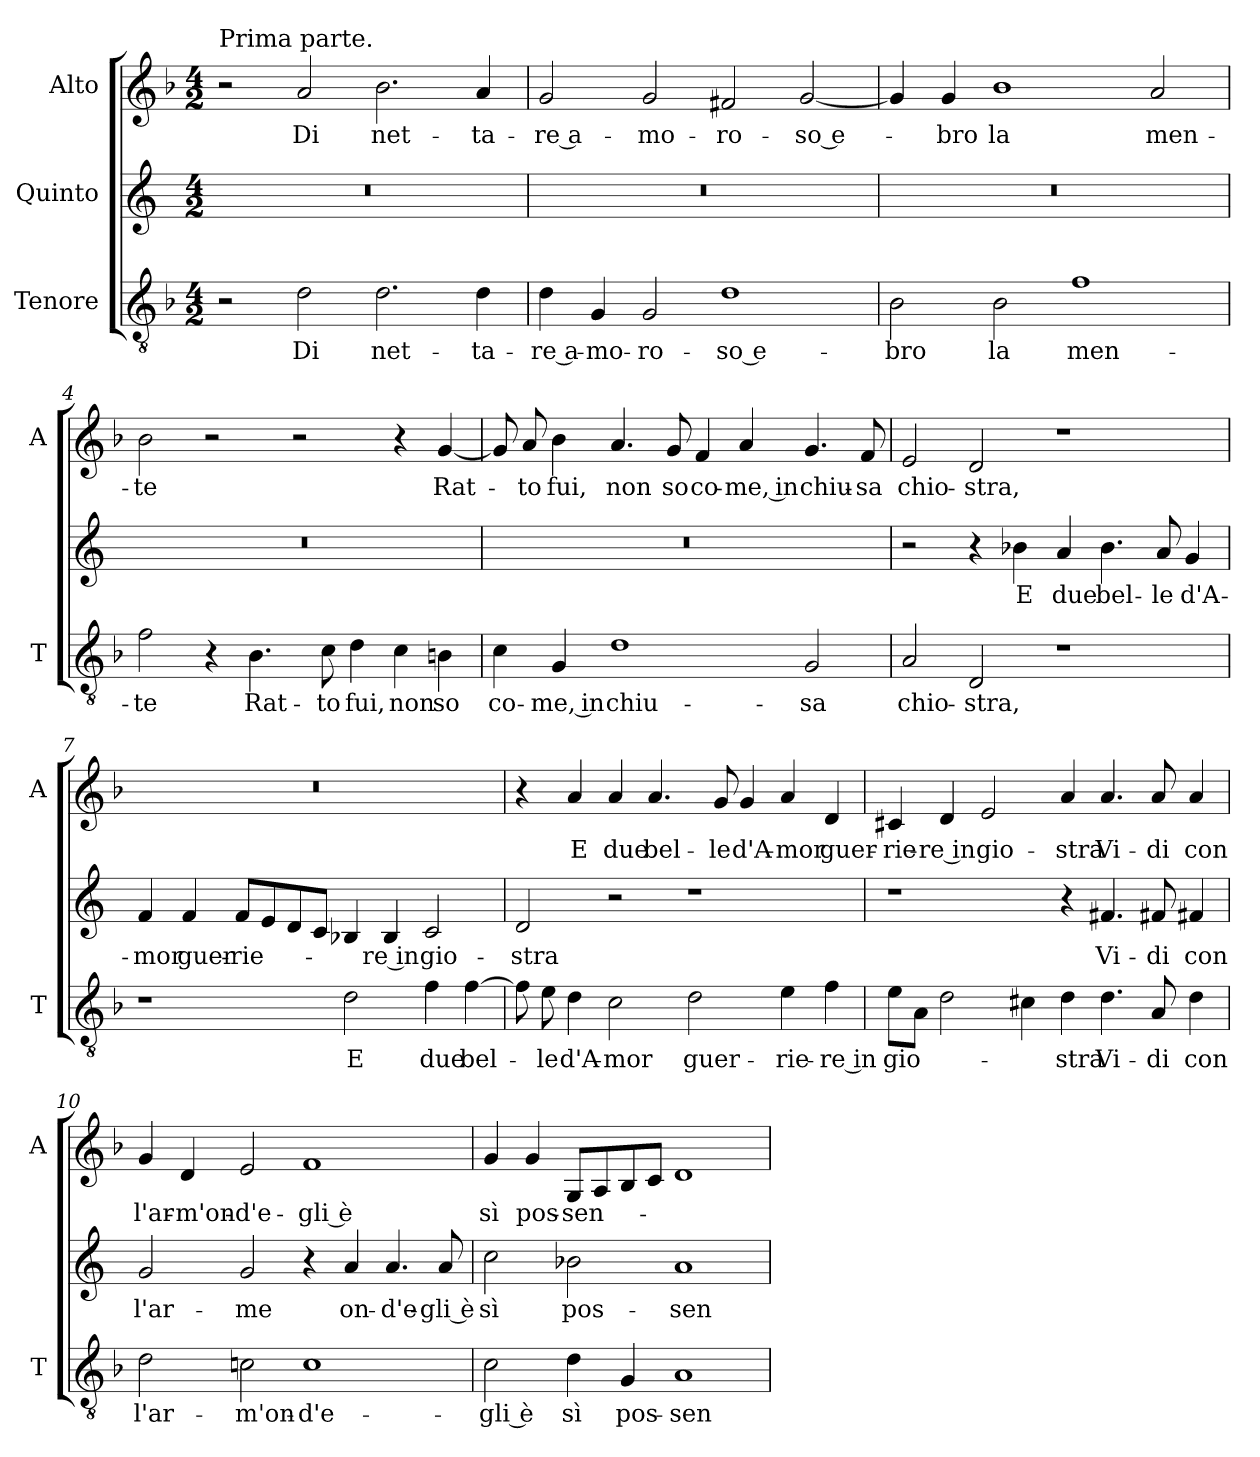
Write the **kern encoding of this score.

**kern	**text	**kern	**text	**kern	**text
*part3	*part3	*part2	*part2	*part1	*part1
*staff3	*staff3	*staff2	*staff2	*staff1	*staff1
*I"Tenore	*	*I"Quinto	*	*I"Alto	*
*I'T	*	*	*	*I'A	*
*clefGv2	*	*clefG2	*	*clefG2	*
*k[b-]	*	*	*	*k[b-]	*
*M4/2	*	*M4/2	*	*M4/2	*
=1	=1	=1	=1	=1	=1
!	!	!	!	!LO:TX:a:t=Prima parte.	!
2r	.	0r	.	2r	.
2d	Di	.	.	2a	Di
2.d	net-	.	.	2.b-	net-
4d	-ta-	.	.	4a	-ta-
=2	=2	=2	=2	=2	=2
4d	-re a-	0r	.	2g	-re a-
4G	-mo-	.	.	.	.
2G	-ro-	.	.	2g	-mo-
1d	-so e-	.	.	2f#X	-ro-
.	.	.	.	[2g	-so e-
=3	=3	=3	=3	=3	=3
2B-	-bro	0r	.	4g]	.
.	.	.	.	4g	-bro
2B-	la	.	.	1b-	la
1f	men-	.	.	.	.
.	.	.	.	2a	men-
=4	=4	=4	=4	=4	=4
2f	-te	0r	.	2b-	-te
4r	.	.	.	2r	.
4.B-	Rat-	.	.	.	.
.	.	.	.	2r	.
8c	-to	.	.	.	.
4d	fui,	.	.	.	.
4c	non	.	.	4r	.
4Bn	so	.	.	[4g	Rat-
=5	=5	=5	=5	=5	=5
4c	co-	0r	.	8g]	.
.	.	.	.	8a	-to
4G	-me, in	.	.	4b-	fui,
1d	chiu-	.	.	4.a	non
.	.	.	.	8g	so
.	.	.	.	4f	co-
.	.	.	.	4a	-me, in
2G	-sa	.	.	4.g	chiu-
.	.	.	.	8f	-sa
=6	=6	=6	=6	=6	=6
2A	chio-	2r	.	2e	chio-
2D	-stra,	4r	.	2d	-stra,
.	.	4b-X	E	.	.
1r	.	4a	due	1r	.
.	.	4.b-	bel-	.	.
.	.	8a	-le	.	.
.	.	4g	d'A-	.	.
=7	=7	=7	=7	=7	=7
1r	.	4f	-mor	0r	.
.	.	4f	guer-	.	.
.	.	8fL	-rie-	.	.
.	.	8e	.	.	.
.	.	8d	.	.	.
.	.	8cJ	.	.	.
2d	E	4B-X	.	.	.
.	.	4B-	-re in	.	.
4f	due	2c	gio-	.	.
[4f	bel-	.	.	.	.
=8	=8	=8	=8	=8	=8
8f]	.	2d	-stra	4r	.
8e	-le	.	.	.	.
4d	d'A-	.	.	4a	E
2c	-mor	2r	.	4a	due
.	.	.	.	4.a	bel-
2d	guer-	1r	.	.	.
.	.	.	.	8g	-le
.	.	.	.	4g	d'A-
4e	-rie-	.	.	4a	-mor
4f	-re in	.	.	4d	guer-
=9	=9	=9	=9	=9	=9
8eL	gio-	1r	.	4c#X	-rie-
8AJ	.	.	.	.	.
2d	.	.	.	4d	-re in
.	.	.	.	2e	gio-
4c#X	.	.	.	.	.
4d	-stra	4r	.	4a	-stra
4.d	Vi-	4.f#X	Vi-	4.a	Vi-
8A	-di	8f#X	-di	8a	-di
4d	con	4f#X	con	4a	con
=10	=10	=10	=10	=10	=10
2d	l'ar-	2g	l'ar-	4g	l'ar-
.	.	.	.	4d	-m'on-
2cn	-m'on-	2g	-me	2e	-d'e-
1c	-d'e-	4r	.	1f	-gli è
.	.	4a	on-	.	.
.	.	4.a	-d'e-	.	.
.	.	8a	-gli è	.	.
=11	=11	=11	=11	=11	=11
2c	-gli è	2cc	sì	4g	sì
.	.	.	.	4g	pos-
4d	sì	2b-X	pos-	8GL	-sen-
.	.	.	.	8A	.
4G	pos-	.	.	8B-	.
.	.	.	.	8cJ	.
1A	-sen-	1a	-sen-	1d	.
=	=	=	=	=	=
*-	*-	*-	*-	*-	*-
